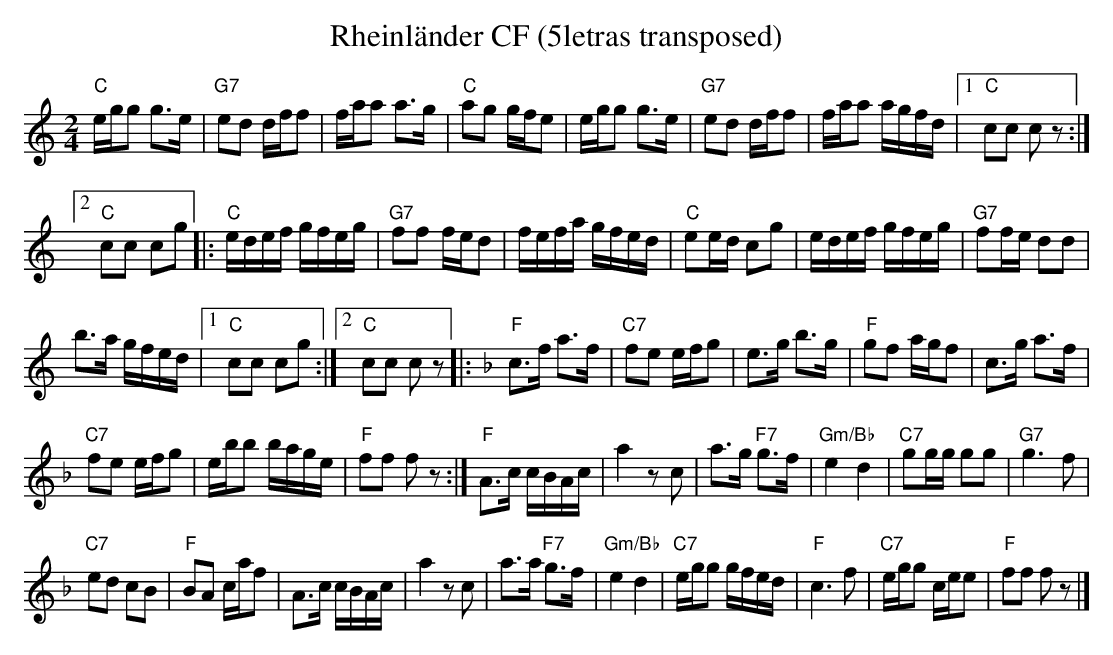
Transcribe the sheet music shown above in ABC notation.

X:1
T:Rheinl\"ander CF (5letras transposed)
M:2/4
L:1/16
K:C transpose=3 %%MIDI gchordon
"C"egg2 g3e | "G7"e2d2 dff2 | faa2 a3g | "C"a2g2 gfe2 | egg2 g3e | "G7"e2d2 dff2 | \
faa2 agfd |1 "C"c2c2 c2z2 :|2
 "C"c2c2 c2g2 |: "C"edef gfeg | "G7"f2f2 fed2 | fefa gfed | \
"C"e2ed c2g2 | edef gfeg | "G7"f2fe d2d2 |
 b3a gfed |1 "C"c2c2 c2g2 :|2 "C"c2c2 c2z2 \
|: [K:F] [L:1/8] "F"c>f a>f | "C7"fe e/2f/2g | e>g b>g | "F"gf a/2g/2f | c>g a>f |
 "C7"fe e/2f/2g | \
e/2b/2b b/2a/2g/2e/2 | "F"ff fz :| "F"A>c c/2B/2A/2c/2 | a2zc | a>g "F7"g>f | "Gm/Bb"e2d2 | \
"C7"gg/2g/2 gg | "G7"g3f |
 "C7"ed cB | "F"BA c/2a/2f | A>c c/2B/2A/2c/2 | a2zc | \
a>a "F7"g>f | "Gm/Bb"e2d2 | "C7"e/2g/2g g/2f/2e/2d/2 | "F"c3f | "C7"e/2g/2g c/2e/2e | "F"ff fz |]
